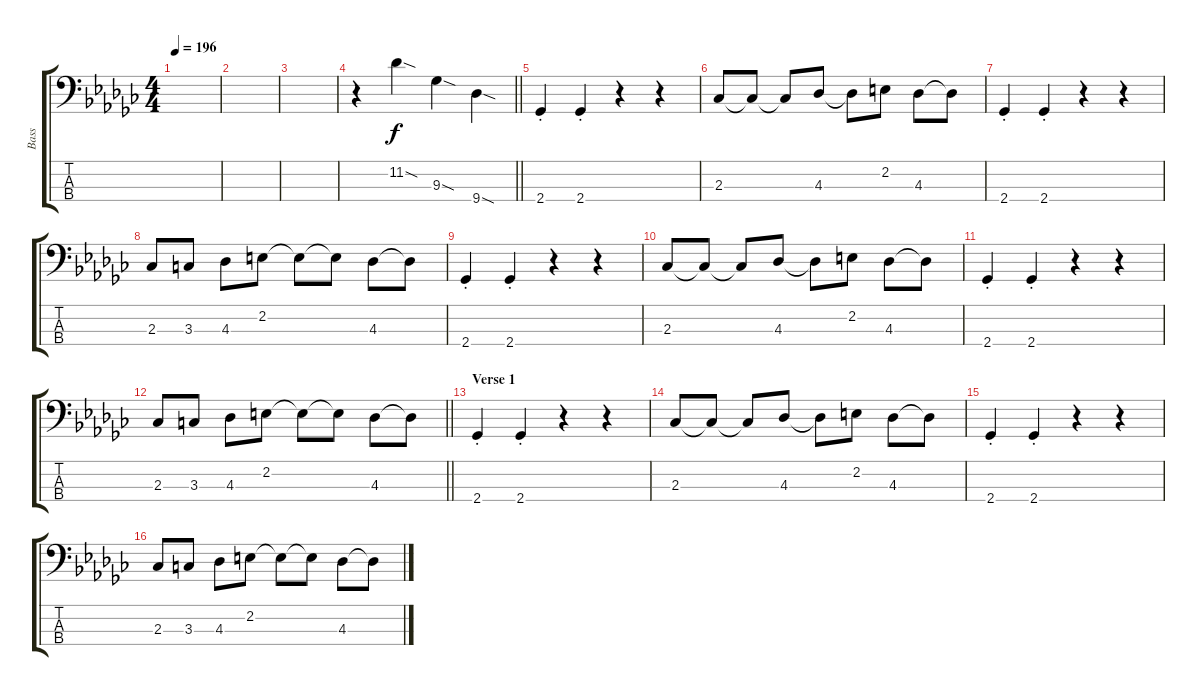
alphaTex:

\track ("Bass" "Bass") {instrument electricbassfinger}
\staff {score tabs}
\tuning (G2 D2 A1 E1) {hide}
\ts (4 4)
\tempo 196
\clef f4
\ks gb
|
|
|
\barLineRight lightlight
r.4 11.2{sod}.4 9.3{sod}.4 9.4{sod}.4 |
2.4{st}.4 2.4{st}.4 r.4 r.4 |
2.3.8 2.3{t}.8 2.3{t}.8 4.3.8 4.3{t}.8 2.2.8 4.3.8 4.3{t}.8 |
2.4{st}.4 2.4{st}.4 r.4 r.4 |
2.3.8 3.3.8 4.3.8 2.2.8 2.2{t}.8 2.2{t}.8 4.3.8 4.3{t}.8 |
2.4{st}.4 2.4{st}.4 r.4 r.4 |
2.3.8 2.3{t}.8 2.3{t}.8 4.3.8 4.3{t}.8 2.2.8 4.3.8 4.3{t}.8 |
2.4{st}.4 2.4{st}.4 r.4 r.4 |
\barLineRight lightlight
2.3.8 3.3.8 4.3.8 2.2.8 2.2{t}.8 2.2{t}.8 4.3.8 4.3{t}.8 |
\section ("" "Verse 1")
2.4{st}.4 2.4{st}.4 r.4 r.4 |
2.3.8 2.3{t}.8 2.3{t}.8 4.3.8 4.3{t}.8 2.2.8 4.3.8 4.3{t}.8 |
2.4{st}.4 2.4{st}.4 r.4 r.4 |
2.3.8 3.3.8 4.3.8 2.2.8 2.2{t}.8 2.2{t}.8 4.3.8 4.3{t}.8
